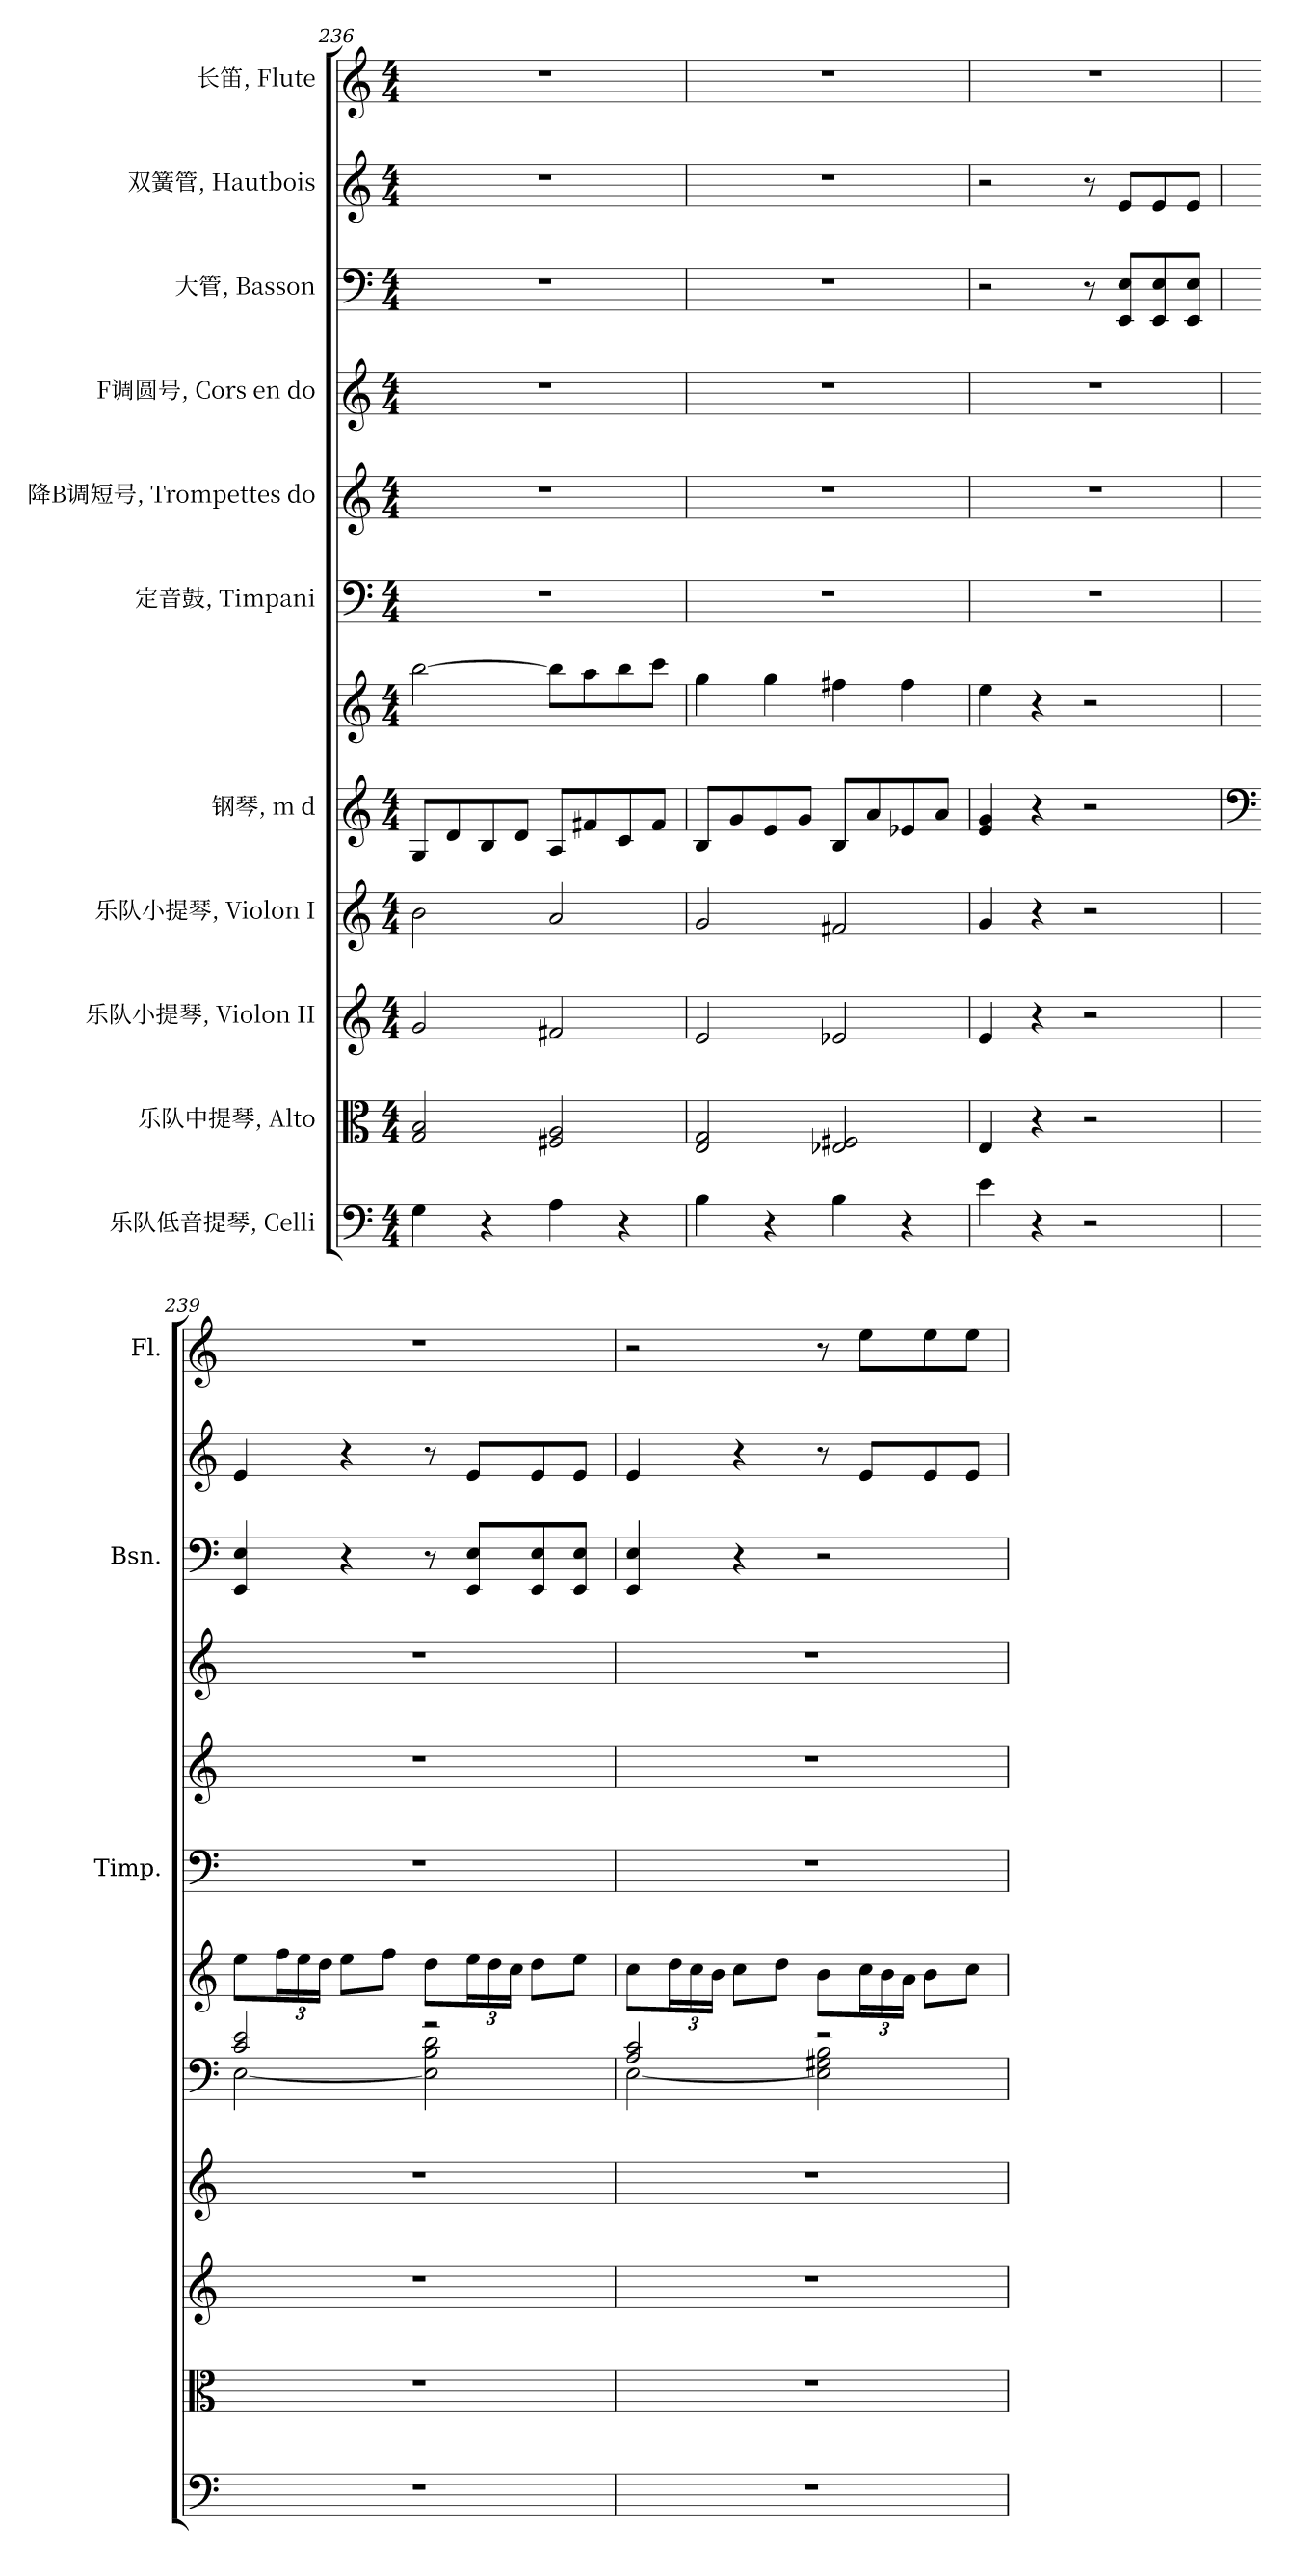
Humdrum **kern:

**kern	**kern	**kern	**kern	**kern	**kern	**kern	**kern	**kern	**kern	**kern	**kern
*part11	*part10	*part9	*part8	*part7	*part7	*part6	*part5	*part4	*part3	*part2	*part1
*staff12	*staff11	*staff10	*staff9	*staff8	*staff7	*staff6	*staff5	*staff4	*staff3	*staff2	*staff1
*I"乐队低音提琴, Celli	*I"乐队中提琴, Alto	*I"乐队小提琴, Violon II	*I"乐队小提琴, Violon I	*I"钢琴, m d	*	*I"定音鼓, Timpani	*I"降B调短号, Trompettes do	*I"F调圆号, Cors en do	*I"大管, Basson	*I"双簧管, Hautbois	*I"长笛, Flute
*	*	*	*	*	*	*I'Timp.	*	*	*I'Bsn.	*	*I'Fl.
*clefF4	*clefC3	*clefG2	*clefG2	*clefG2	*clefG2	*clefF4	*clefG2	*clefG2	*clefF4	*clefG2	*clefG2
*ITrd7c12	*	*	*	*	*	*	*ITrd1c2	*ITrd4c7	*	*	*
*k[]	*k[]	*k[]	*k[]	*k[]	*k[]	*k[]	*k[b-e-]	*k[b-]	*k[]	*k[]	*k[]
*M4/4	*M4/4	*M4/4	*M4/4	*M4/4	*M4/4	*M4/4	*M4/4	*M4/4	*M4/4	*M4/4	*M4/4
=236	=236	=236	=236	=236	=236	=236	=236	=236	=236	=236	=236
4GG\	2G/ 2B/	2g/	2b\	8G/L	[2bb\	1r	1r	1r	1r	1r	1r
.	.	.	.	8d/	.	.	.	.	.	.	.
4r	.	.	.	8B/	.	.	.	.	.	.	.
.	.	.	.	8d/J	.	.	.	.	.	.	.
4AA\	2F#X/ 2A/	2f#X/	2a/	8A/L	8bb\L]	.	.	.	.	.	.
.	.	.	.	8f#X/	8aa\	.	.	.	.	.	.
4r	.	.	.	8c/	8bb\	.	.	.	.	.	.
.	.	.	.	8f#/J	8ccc\J	.	.	.	.	.	.
=237	=237	=237	=237	=237	=237	=237	=237	=237	=237	=237	=237
4BB\	2E/ 2G/	2e/	2g/	8B/L	4gg\	1r	1r	1r	1r	1r	1r
.	.	.	.	8g/	.	.	.	.	.	.	.
4r	.	.	.	8e/	4gg\	.	.	.	.	.	.
.	.	.	.	8g/J	.	.	.	.	.	.	.
4BB\	2E-X/ 2F#X/	2e-X/	2f#X/	8B/L	4ff#X\	.	.	.	.	.	.
.	.	.	.	8a/	.	.	.	.	.	.	.
4r	.	.	.	8e-X/	4ff#\	.	.	.	.	.	.
.	.	.	.	8a/J	.	.	.	.	.	.	.
=238	=238	=238	=238	=238	=238	=238	=238	=238	=238	=238	=238
4E\	4E/	4e/	4g/	4e/ 4g/	4ee\	1r	1r	1r	2r	2r	1r
4r	4r	4r	4r	4r	4r	.	.	.	.	.	.
2r	2r	2r	2r	2r	2r	.	.	.	8r	8r	.
.	.	.	.	.	.	.	.	.	8EE/ 8E/L	8e/L	.
.	.	.	.	.	.	.	.	.	8EE/ 8E/	8e/	.
.	.	.	.	.	.	.	.	.	8EE/ 8E/J	8e/J	.
!!LO:PB:g=z
=239	=239	=239	=239	=239	=239	=239	=239	=239	=239	=239	=239
*	*	*	*	*clefF4	*	*	*	*	*	*	*
*	*	*	*	*^	*	*	*	*	*	*	*
1r	1r	1r	1r	2c/ 2e/	[2E\	8ee\L	1r	1r	1r	4EE/ 4E/	4e/	1r
*	*	*	*	*	*	*Xbrackettup	*	*	*	*	*	*
.	.	.	.	.	.	24ff\L	.	.	.	.	.	.
.	.	.	.	.	.	24ee\	.	.	.	.	.	.
.	.	.	.	.	.	24dd\JJ	.	.	.	.	.	.
.	.	.	.	.	.	8ee\L	.	.	.	4r	4r	.
.	.	.	.	.	.	8ff\J	.	.	.	.	.	.
.	.	.	.	2r	2E\] 2B\ 2d\	8dd\L	.	.	.	8r	8r	.
.	.	.	.	.	.	24ee\L	.	.	.	8EE/ 8E/L	8e/L	.
.	.	.	.	.	.	24dd\	.	.	.	.	.	.
.	.	.	.	.	.	24cc\JJ	.	.	.	.	.	.
.	.	.	.	.	.	8dd\L	.	.	.	8EE/ 8E/	8e/	.
.	.	.	.	.	.	8ee\J	.	.	.	8EE/ 8E/J	8e/J	.
=240	=240	=240	=240	=240	=240	=240	=240	=240	=240	=240	=240	=240
1r	1r	1r	1r	2A/ 2c/	[2E\	8cc\L	1r	1r	1r	4EE/ 4E/	4e/	2r
.	.	.	.	.	.	24dd\L	.	.	.	.	.	.
.	.	.	.	.	.	24cc\	.	.	.	.	.	.
.	.	.	.	.	.	24b\JJ	.	.	.	.	.	.
.	.	.	.	.	.	8cc\L	.	.	.	4r	4r	.
.	.	.	.	.	.	8dd\J	.	.	.	.	.	.
.	.	.	.	2r	2E\] 2G#X\ 2B\	8b\L	.	.	.	2r	8r	8r
.	.	.	.	.	.	24cc\L	.	.	.	.	8e/L	8ee\L
.	.	.	.	.	.	24b\	.	.	.	.	.	.
.	.	.	.	.	.	24a\JJ	.	.	.	.	.	.
.	.	.	.	.	.	8b\L	.	.	.	.	8e/	8ee\
.	.	.	.	.	.	8cc\J	.	.	.	.	8e/J	8ee\J
*	*	*	*	*v	*v	*	*	*	*	*	*	*
=	=	=	=	=	=	=	=	=	=	=	=
*-	*-	*-	*-	*-	*-	*-	*-	*-	*-	*-	*-
